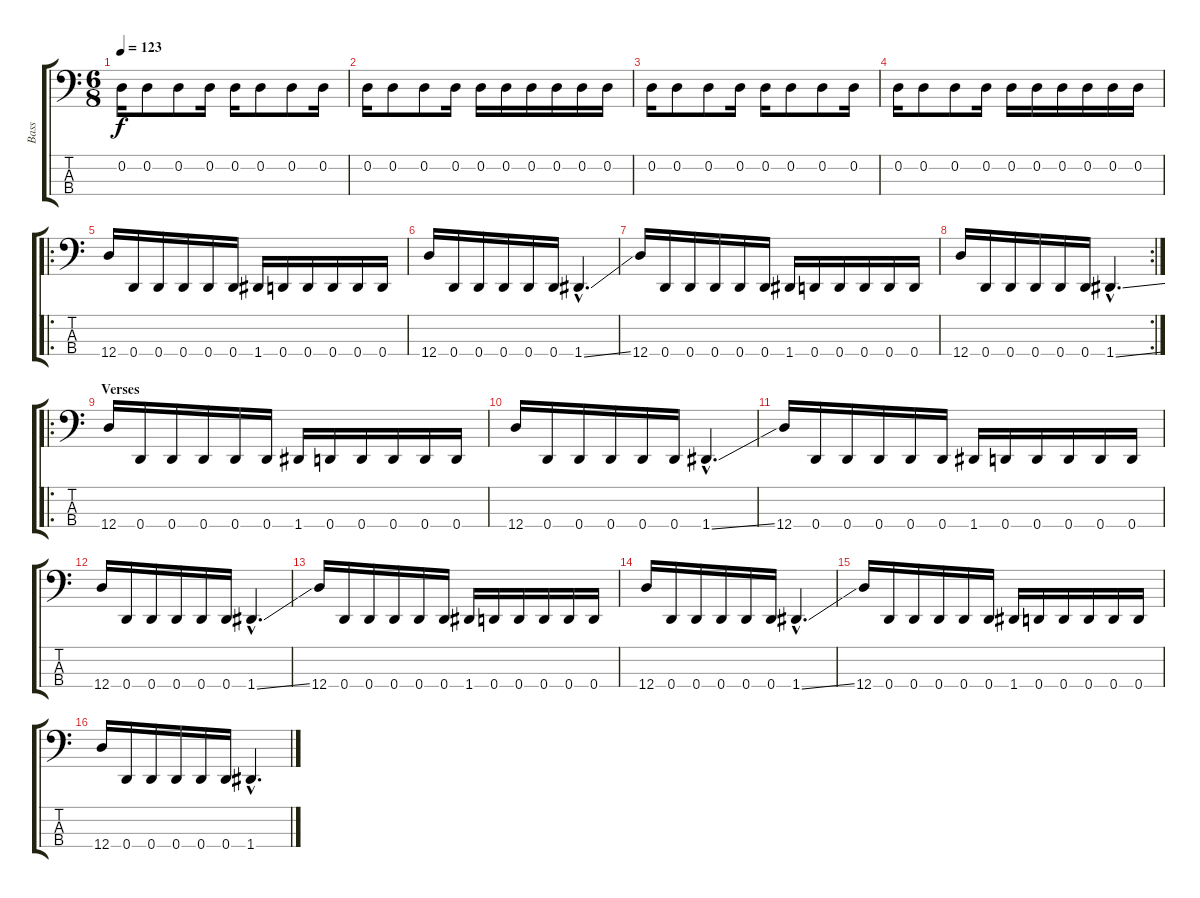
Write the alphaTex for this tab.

\track ("Bass" "Bass") {instrument electricbasspick}
\staff {score tabs}
\tuning (G2 D2 A1 D1) {hide}
\ts (6 8)
\tempo 123
\clef f4
\ks c
0.2.16{dy f} 0.2.8 0.2.8 0.2.16 0.2.16 0.2.8 0.2.8 0.2.16 |
0.2.16 0.2.8 0.2.8 0.2.16 0.2.16 0.2.16 0.2.16 0.2.16 0.2.16 0.2.16 |
0.2.16 0.2.8 0.2.8 0.2.16 0.2.16 0.2.8 0.2.8 0.2.16 |
0.2.16 0.2.8 0.2.8 0.2.16 0.2.16 0.2.16 0.2.16 0.2.16 0.2.16 0.2.16 |
\ro
12.4.16 0.4.16 0.4.16 0.4.16 0.4.16 0.4.16 1.4.16 0.4.16 0.4.16 0.4.16 0.4.16 0.4.16 |
12.4.16 0.4.16 0.4.16 0.4.16 0.4.16 0.4.16 1.4{ss hac}.4{d} |
12.4.16 0.4.16 0.4.16 0.4.16 0.4.16 0.4.16 1.4.16 0.4.16 0.4.16 0.4.16 0.4.16 0.4.16 |
\rc 2
12.4.16 0.4.16 0.4.16 0.4.16 0.4.16 0.4.16 1.4{ss hac}.4{d} |
\ro
\section ("" "Verses")
12.4.16 0.4.16 0.4.16 0.4.16 0.4.16 0.4.16 1.4.16 0.4.16 0.4.16 0.4.16 0.4.16 0.4.16 |
12.4.16 0.4.16 0.4.16 0.4.16 0.4.16 0.4.16 1.4{ss hac}.4{d} |
12.4.16 0.4.16 0.4.16 0.4.16 0.4.16 0.4.16 1.4.16 0.4.16 0.4.16 0.4.16 0.4.16 0.4.16 |
12.4.16 0.4.16 0.4.16 0.4.16 0.4.16 0.4.16 1.4{ss hac}.4{d} |
12.4.16 0.4.16 0.4.16 0.4.16 0.4.16 0.4.16 1.4.16 0.4.16 0.4.16 0.4.16 0.4.16 0.4.16 |
12.4.16 0.4.16 0.4.16 0.4.16 0.4.16 0.4.16 1.4{ss hac}.4{d} |
12.4.16 0.4.16 0.4.16 0.4.16 0.4.16 0.4.16 1.4.16 0.4.16 0.4.16 0.4.16 0.4.16 0.4.16 |
12.4.16 0.4.16 0.4.16 0.4.16 0.4.16 0.4.16 1.4{ss hac}.4{d}
